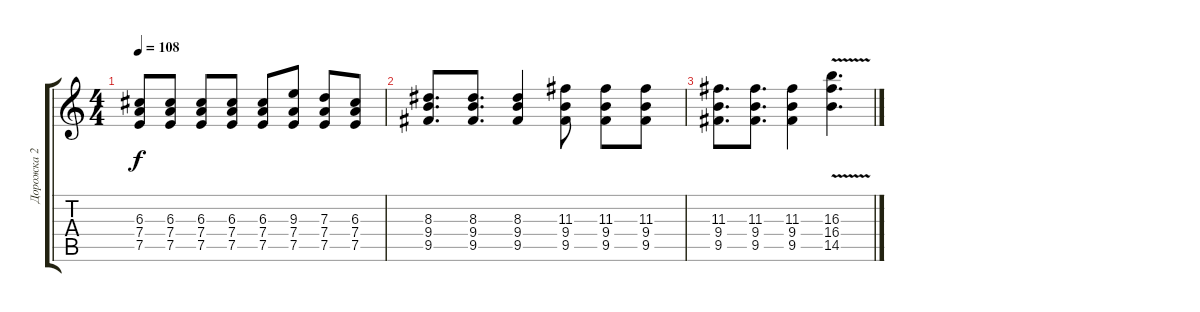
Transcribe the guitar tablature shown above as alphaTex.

\track ("Дорожка 2" "Дорожка 2") {instrument distortionguitar}
\staff {score tabs}
\tuning (E4 B3 G3 D3 A2 E2) {hide}
\ts (4 4)
\tempo 108
\clef g2
\ks c
(6.3 7.4 7.5).8{dy f} (6.3 7.4 7.5).8 (6.3 7.4 7.5).8 (6.3 7.4 7.5).8 (6.3 7.4 7.5).8 (9.3 7.4 7.5).8 (7.3 7.4 7.5).8 (6.3 7.4 7.5).8 |
(8.3 9.4 9.5).8{d} (8.3 9.4 9.5).8{d} (8.3 9.4 9.5).4 (11.3 9.4 9.5).8 (11.3 9.4 9.5).8 (11.3 9.4 9.5).8 |
(11.3 9.4 9.5).8{d} (11.3 9.4 9.5).8{d} (11.3 9.4 9.5).4 (16.3{v} 16.4 14.5).4{d}
